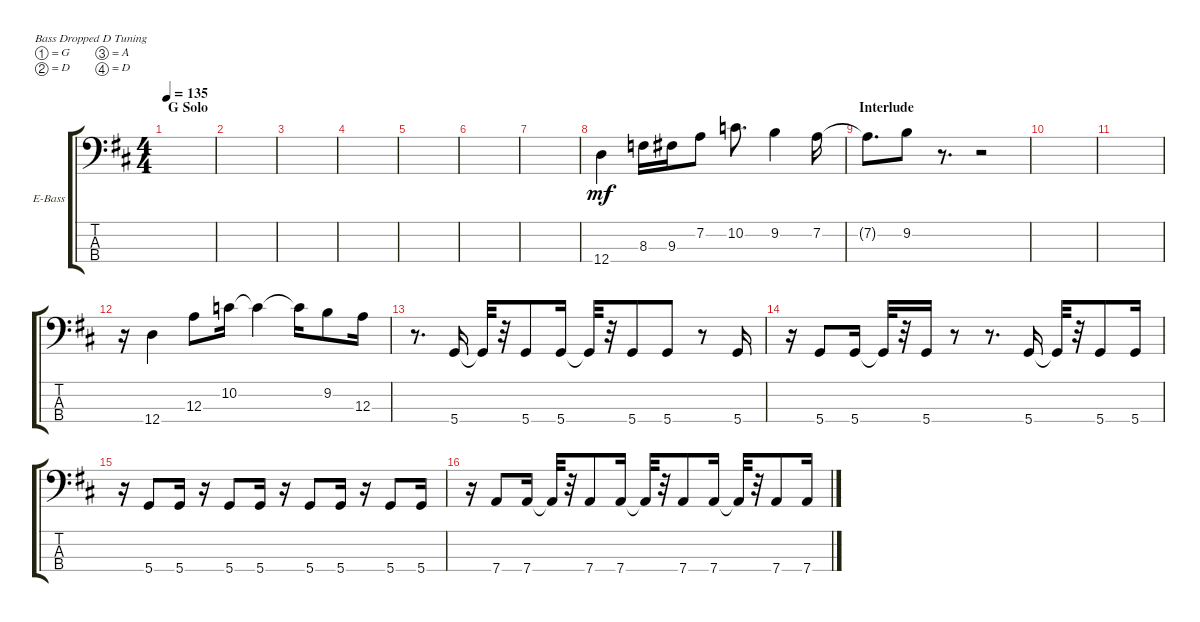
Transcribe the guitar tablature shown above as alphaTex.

\bracketExtendMode groupsimilarinstruments
\firstSystemTrackNameOrientation horizontal
\otherSystemsTrackNameOrientation horizontal
\track ("Bass" "E-Bass") {instrument electricbassfinger}
\staff {score tabs}
\tuning (G2 D2 A1 D1)
\ts (4 4)
\section ("" "G Solo")
\tempo 135
\clef f4
\ks d
|
|
|
|
|
|
|
12.4.4{dy mf} 8.3.16 9.3.16 7.2.8 10.2.8{d} 9.2.4 7.2.16 |
\section ("" "Interlude")
7.2{t}.8{d} 9.2.8 r.8{d} r.2 |
|
|
r.16 12.4.4 12.3.8 10.2.16 10.2{t}.4 10.2{t}.16 9.2.8 12.3.16 |
r.8{d} 5.4.16 5.4{t}.32 r.32 5.4.8 5.4.16 5.4{t}.32 r.32 5.4.8 5.4.8 r.8 5.4.16 |
r.16 5.4.8 5.4.16 5.4{t}.32 r.32 5.4.16 r.8 r.8{d} 5.4.16 5.4{t}.32 r.32 5.4.8 5.4.16 |
r.16 5.4.8 5.4.16 r.16 5.4.8 5.4.16 r.16 5.4.8 5.4.16 r.16 5.4.8 5.4.16 |
r.16 7.4.8 7.4.16 7.4{t}.32 r.32 7.4.8 7.4.16 7.4{t}.32 r.32 7.4.8 7.4.16 7.4{t}.32 r.32 7.4.8 7.4.16
